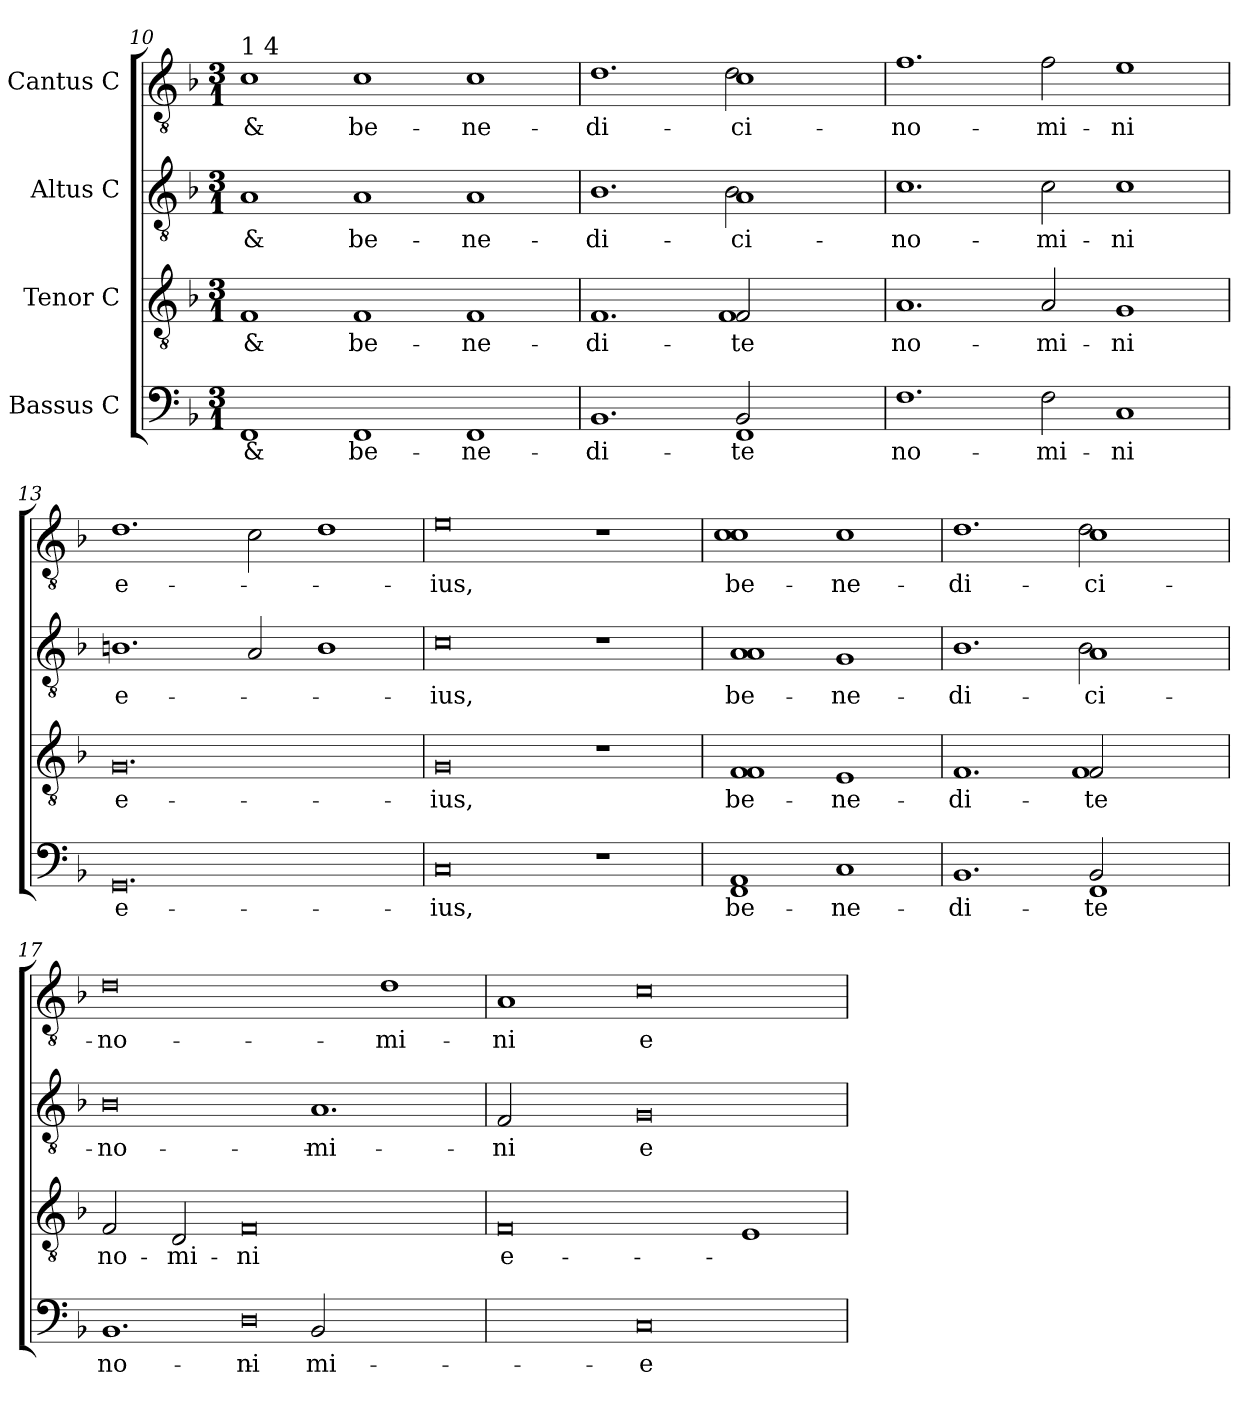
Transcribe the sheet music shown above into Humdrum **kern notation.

**kern	**text	**kern	**text	**kern	**text	**kern	**text
*part4	*part4	*part3	*part3	*part2	*part2	*part1	*part1
*staff4	*staff4	*staff3	*staff3	*staff2	*staff2	*staff1	*staff1
*I"Bassus C	*	*I"Tenor C	*	*I"Altus C	*	*I"Cantus C	*
!!LO:LB:g=z
*clefF4	*	*clefGv2	*	*clefGv2	*	*clefGv2	*
*k[b-]	*	*k[b-]	*	*k[b-]	*	*k[b-]	*
*F:	*	*F:	*	*F:	*	*F:	*
*M3/1	*	*M3/1	*	*M3/1	*	*M3/1	*
=10	=10	=10	=10	=10	=10	=10	=10
!	!	!	!	!	!	!LO:TX:a:t=1 4	!
!	!LO:LY:b	!	!LO:LY:b	!	!LO:LY:b	!	!LO:LY:b
1FF	&	1F	&	1A	&	1c	&
!	!LO:LY:b	!	!LO:LY:b	!	!LO:LY:b	!	!LO:LY:b
1FF	be-	1F	be-	1A	be-	1c	be-
!	!LO:LY:b:rj	!	!LO:LY:b:rj	!	!LO:LY:b:rj	!	!LO:LY:b:rj
1FF	-ne-	1F	-ne-	1A	-ne-	1c	-ne-
=11	=11	=11	=11	=11	=11	=11	=11
!	!LO:LY:b	!	!LO:LY:b	!	!LO:LY:b	!	!LO:LY:b
*^	*	*^	*	*^	*	*^	*
1.BB-	1.ryy	-di-	1.F	1.ryy	-di-	1.B-	1.ryy	-di-	1.d	1.ryy	-di-
!	!	!LO:LY:b	!	!	!	!	!	!	!	!	!
!	!	!LO:LY:b:rj	!	!	!LO:LY:b	!	!	!	!	!	!
!	!	!	!	!	!LO:LY:b:rj	!	!	!LO:LY:b:rj	!	!	!
!	!	!	!	!	!	!	!	!LO:LY:b	!	!	!LO:LY:b:rj
!	!	!	!	!	!	!	!	!	!	!	!LO:LY:b
2BB-/	1FF	-te	2F/	1F	-te	1A	2B-\	ci-	1c	2d\	ci-
2ryy	.	.	2ryy	.	.	.	2ryy	.	.	2ryy	.
*v	*v	*	*	*	*	*	*	*	*	*	*
*	*	*v	*v	*	*	*	*	*	*	*
=12	=12	=12	=12	=12	=12	=12	=12	=12	=12
!	!LO:LY:b	!	!LO:LY:b	!	!	!LO:LY:b	!	!	!LO:LY:b
*	*	*	*	*v	*v	*	*	*	*
*	*	*	*	*	*	*v	*v	*
1.F	no-	1.A	no-	1.c	-no-	1.f	-no-
!	!LO:LY:b	!	!LO:LY:b	!	!LO:LY:b	!	!LO:LY:b
2F\	-mi-	2A/	-mi-	2c\	-mi-	2f\	-mi-
!	!LO:LY:b:rj	!	!LO:LY:b:rj	!	!LO:LY:b:rj	!	!LO:LY:b:rj
1C	-ni	1G	-ni	1c	-ni	1e	-ni
=13	=13	=13	=13	=13	=13	=13	=13
!	!LO:LY:b	!	!LO:LY:b	!	!LO:LY:b	!	!LO:LY:b
0.GG	e-	0.G	e-	1.Bn	e-	1.d	e-
.	.	.	.	2A/	.	2c\	.
.	.	.	.	1B	.	1d	.
=14	=14	=14	=14	=14	=14	=14	=14
!	!LO:LY:b	!	!LO:LY:b	!	!LO:LY:b	!	!LO:LY:b
0C	-ius,	0G	-ius,	0c	-ius,	0e	-ius,
1r	.	1r	.	1r	.	1r	.
=15	=15	=15	=15	=15	=15	=15	=15
!	!LO:LY:b	!	!LO:LY:b	!	!LO:LY:b	!	!LO:LY:b
1FF 1AA	be-	1F 1F	be-	1A 1A	be-	1c 1c	be-
!	!LO:LY:b:rj	!	!LO:LY:b:rj	!	!LO:LY:b:rj	!	!LO:LY:b:rj
1C	-ne-	1E	-ne-	1G	-ne-	1c	-ne-
=16	=16	=16	=16	=16	=16	=16	=16
!	!LO:LY:b	!	!LO:LY:b	!	!LO:LY:b	!	!LO:LY:b
*^	*	*^	*	*^	*	*^	*
1.BB-	1.ryy	-di-	1.F	1.ryy	-di-	1.B-	1.ryy	-di-	1.d	1.ryy	-di-
!	!	!LO:LY:b	!	!	!	!	!	!	!	!	!
!	!	!LO:LY:b	!	!	!LO:LY:b	!	!	!	!	!	!
!	!	!	!	!	!LO:LY:b	!	!	!LO:LY:b	!	!	!
!	!	!	!	!	!	!	!	!LO:LY:b	!	!	!LO:LY:b
!	!	!	!	!	!	!	!	!	!	!	!LO:LY:b
2BB-/	1FF	-te	2F/	1F	-te	1A	2B-\	ci-	1c	2d\	ci-
2ryy	.	.	2ryy	.	.	.	2ryy	.	.	2ryy	.
*	*	*	*v	*v	*	*	*	*	*	*	*
=17	=17	=17	=17	=17	=17	=17	=17	=17	=17	=17
!	!	!LO:LY:b	!	!LO:LY:b	!	!	!LO:LY:b	!	!	!LO:LY:b
*	*	*	*	*	*	*	*	*v	*v	*
1.BB-	1ryy	no-	2F/	no-	0B-	1.ryy	-no-	0d	-no-
!	!	!	!	!LO:LY:b	!	!	!	!	!
.	.	.	2D/	-mi-	.	.	.	.	.
!	!	!LO:LY:b	!	!LO:LY:b	!	!	!	!	!
.	0D	-ni	0F	-ni	.	.	.	.	.
!	!	!LO:LY:b	!	!	!	!	!LO:LY:b	!	!
2BB-/	.	-mi-	.	.	.	1.A	-mi	.	.
!	!	!	!	!	!	!	!	!	!LO:LY:b
1ryy	.	.	.	.	1ryy	.	.	1d	-mi-
*v	*v	*	*	*	*v	*v	*	*	*
=18	=18	=18	=18	=18	=18	=18	=18
!	!	!	!LO:LY:b	!	!LO:LY:b	!	!LO:LY:b
1ryy	.	0F	e-	2F/	ni	1A	-ni
.	.	.	.	2ryy	.	.	.
!	!LO:LY:b	!	!	!	!LO:LY:b	!	!LO:LY:b
0C	e-	.	.	0G	e-	0c	e-
.	.	1E	.	.	.	.	.
=	=	=	=	=	=	=	=
*-	*-	*-	*-	*-	*-	*-	*-
